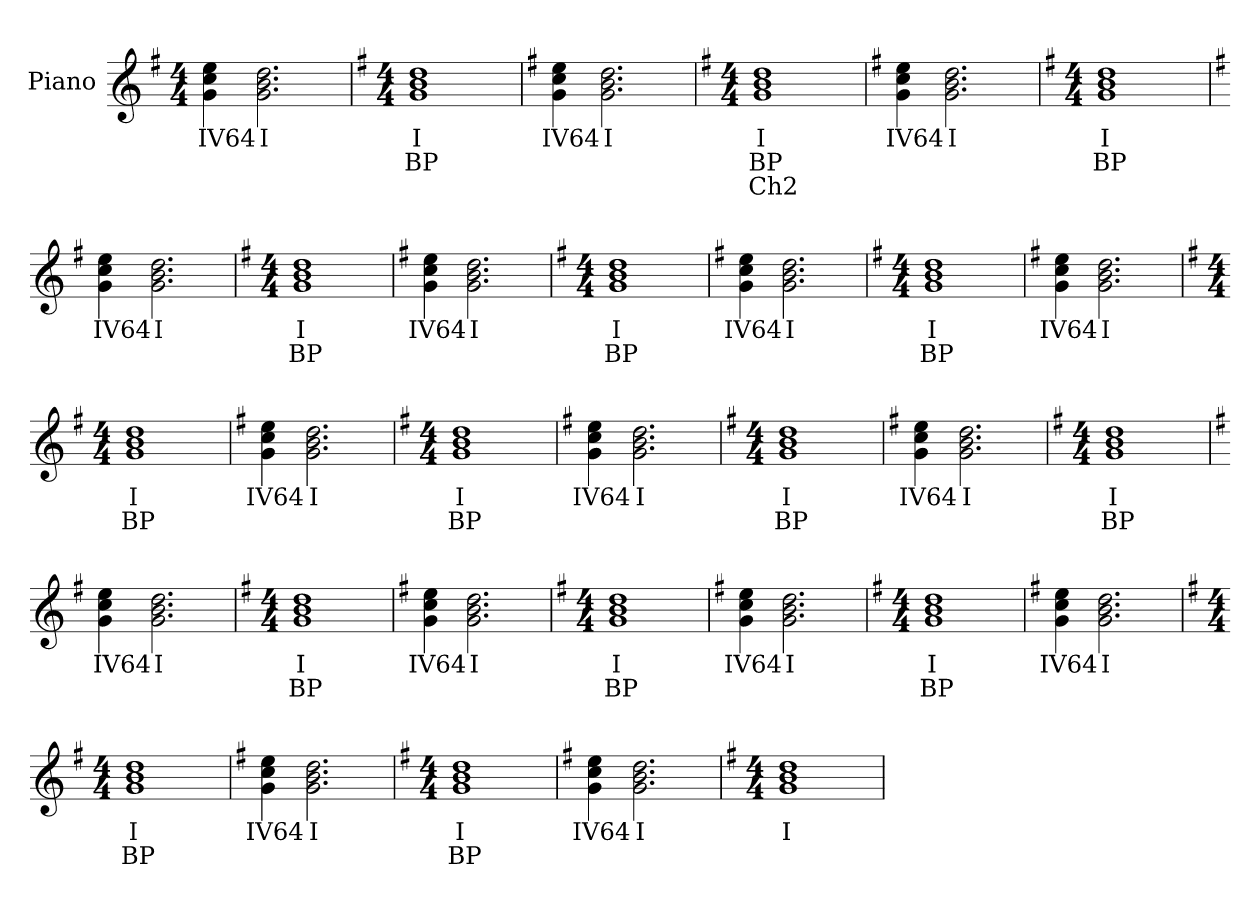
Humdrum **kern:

**kern	**text	**text	**text
*part1	*part1	*part1	*part1
*staff1	*staff1	*staff1	*staff1
*I"Piano	*	*	*
*I'Pno	*	*	*
*k[f#]	*	*	*
*G:	*	*	*
*M4/4	*	*	*
=	=	=	=
4g 4cc 4ee	IV64	.	.
2.g 2.b 2.dd	I	.	.
=	=	=	=
*k[f#]	*	*	*
*G:	*	*	*
*M4/4	*	*	*
1g 1b 1dd	I	BP	.
=	=	=	=
*k[f#]	*	*	*
*G:	*	*	*
4g 4cc 4ee	IV64	.	.
2.g 2.b 2.dd	I	.	.
=	=	=	=
*k[f#]	*	*	*
*G:	*	*	*
*M4/4	*	*	*
1g 1b 1dd	I	BP	Ch2
=	=	=	=
*k[f#]	*	*	*
*G:	*	*	*
4g 4cc 4ee	IV64	.	.
2.g 2.b 2.dd	I	.	.
=	=	=	=
*k[f#]	*	*	*
*G:	*	*	*
*M4/4	*	*	*
1g 1b 1dd	I	BP	.
=	=	=	=
*k[f#]	*	*	*
*G:	*	*	*
4g 4cc 4ee	IV64	.	.
2.g 2.b 2.dd	I	.	.
=	=	=	=
*k[f#]	*	*	*
*G:	*	*	*
*M4/4	*	*	*
1g 1b 1dd	I	BP	.
=	=	=	=
*k[f#]	*	*	*
*G:	*	*	*
4g 4cc 4ee	IV64	.	.
2.g 2.b 2.dd	I	.	.
=	=	=	=
*k[f#]	*	*	*
*G:	*	*	*
*M4/4	*	*	*
1g 1b 1dd	I	BP	.
=	=	=	=
*k[f#]	*	*	*
*G:	*	*	*
4g 4cc 4ee	IV64	.	.
2.g 2.b 2.dd	I	.	.
=	=	=	=
*k[f#]	*	*	*
*G:	*	*	*
*M4/4	*	*	*
1g 1b 1dd	I	BP	.
=	=	=	=
*k[f#]	*	*	*
*G:	*	*	*
4g 4cc 4ee	IV64	.	.
2.g 2.b 2.dd	I	.	.
=	=	=	=
*k[f#]	*	*	*
*G:	*	*	*
*M4/4	*	*	*
1g 1b 1dd	I	BP	.
=	=	=	=
*k[f#]	*	*	*
*G:	*	*	*
4g 4cc 4ee	IV64	.	.
2.g 2.b 2.dd	I	.	.
=	=	=	=
*k[f#]	*	*	*
*G:	*	*	*
*M4/4	*	*	*
1g 1b 1dd	I	BP	.
=	=	=	=
*k[f#]	*	*	*
*G:	*	*	*
4g 4cc 4ee	IV64	.	.
2.g 2.b 2.dd	I	.	.
=	=	=	=
*k[f#]	*	*	*
*G:	*	*	*
*M4/4	*	*	*
1g 1b 1dd	I	BP	.
=	=	=	=
*k[f#]	*	*	*
*G:	*	*	*
4g 4cc 4ee	IV64	.	.
2.g 2.b 2.dd	I	.	.
=	=	=	=
*k[f#]	*	*	*
*G:	*	*	*
*M4/4	*	*	*
1g 1b 1dd	I	BP	.
=	=	=	=
*k[f#]	*	*	*
*G:	*	*	*
4g 4cc 4ee	IV64	.	.
2.g 2.b 2.dd	I	.	.
=	=	=	=
*k[f#]	*	*	*
*G:	*	*	*
*M4/4	*	*	*
1g 1b 1dd	I	BP	.
=	=	=	=
*k[f#]	*	*	*
*G:	*	*	*
4g 4cc 4ee	IV64	.	.
2.g 2.b 2.dd	I	.	.
=	=	=	=
*k[f#]	*	*	*
*G:	*	*	*
*M4/4	*	*	*
1g 1b 1dd	I	BP	.
=	=	=	=
*k[f#]	*	*	*
*G:	*	*	*
4g 4cc 4ee	IV64	.	.
2.g 2.b 2.dd	I	.	.
=	=	=	=
*k[f#]	*	*	*
*G:	*	*	*
*M4/4	*	*	*
1g 1b 1dd	I	BP	.
=	=	=	=
*k[f#]	*	*	*
*G:	*	*	*
4g 4cc 4ee	IV64	.	.
2.g 2.b 2.dd	I	.	.
=	=	=	=
*k[f#]	*	*	*
*G:	*	*	*
*M4/4	*	*	*
1g 1b 1dd	I	BP	.
=	=	=	=
*k[f#]	*	*	*
*G:	*	*	*
4g 4cc 4ee	IV64	.	.
2.g 2.b 2.dd	I	.	.
=	=	=	=
*k[f#]	*	*	*
*G:	*	*	*
*M4/4	*	*	*
1g 1b 1dd	I	BP	.
=	=	=	=
*k[f#]	*	*	*
*G:	*	*	*
4g 4cc 4ee	IV64	.	.
2.g 2.b 2.dd	I	.	.
=	=	=	=
*k[f#]	*	*	*
*G:	*	*	*
*M4/4	*	*	*
1g 1b 1dd	I	.	.
=	=	=	=
*-	*-	*-	*-
